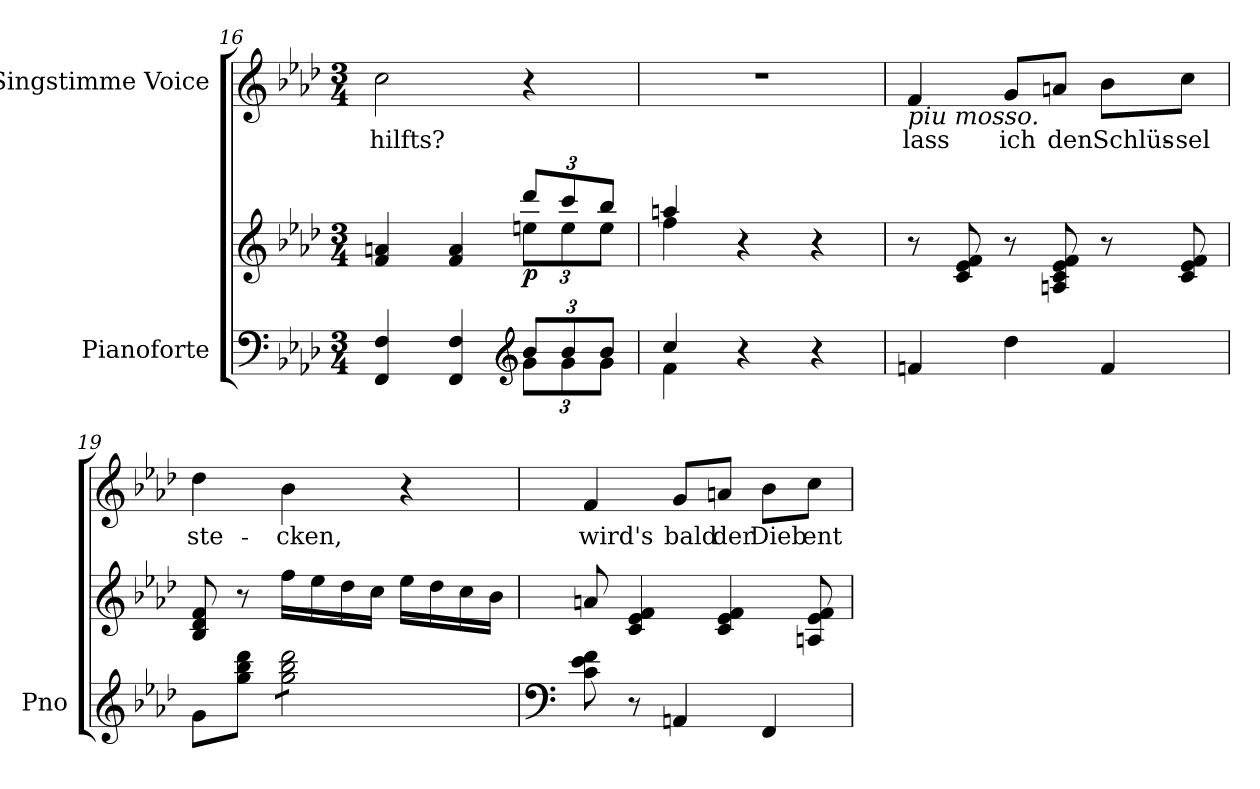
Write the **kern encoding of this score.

**kern	**kern	**dynam	**kern	**text
*part2	*part2	*part2	*part1	*part1
*staff3	*staff2	*staff2/3	*staff1	*staff1
*I"Pianoforte	*	*	*I"Singstimme Voice	*
*I'Pno	*	*	*	*
*clefF4	*clefG2	*	*clefG2	*
*k[b-e-a-d-]	*k[b-e-a-d-]	*	*k[b-e-a-d-]	*
*M3/4	*M3/4	*	*M3/4	*
=16	=16	=16	=16	=16
*^	*^	*	*	*
!	!	!	!	!	!	!LO:LY:b
4FF/ 4F/	2ryy	4f/ 4an/	2ryy	.	2cc\	hilfts?
4FF/ 4F/	.	4f/ 4a/	.	.	.	.
*clefG2	*	*	*	*	*	*
*Xbrackettup	*brackettup	*Xbrackettup	*brackettup	*	*	*
!	!	!	!	!LO:DY:b	!	!
12b-/L	12g\L	12ddd-/L	12een\L	p	4r	.
12b-/	12g\	12ccc/	12ee\	.	.	.
12b-/J	12g\J	12bb-/J	12ee\J	.	.	.
=17	=17	=17	=17	=17	=17	=17
4cc/	4f\	4aan/	4ff\	.	2.r	.
4r	2ryy	4r	2ryy	.	.	.
4r	.	4r	.	.	.	.
*v	*v	*	*	*	*	*
*	*v	*v	*	*	*
=18	=18	=18	=18	=18
!	!	!	!LO:TX:b:i:t=piu mosso.	!
!	!	!	!	!LO:LY:b
4fn/	8r	.	4f/	lass
.	8c/ 8e-/ 8f/	.	.	.
!	!	!	!	!LO:LY:b
4dd-\	8r	.	8g/L	ich
!	!	!	!	!LO:LY:b
.	8An/ 8c/ 8e-/ 8f/	.	8an/J	den
!	!	!	!	!LO:LY:b
4f/	8r	.	8b-\L	Schlüs-
!	!	!	!	!LO:LY:b
.	8c/ 8e-/ 8f/	.	8cc\J	-sel
=19	=19	=19	=19	=19
!	!	!	!	!LO:LY:b
8g\L	8B-/ 8d-/ 8f/	.	4dd-\	ste-
8gg\ 8bb-\ 8ddd-\J	8r	.	.	.
!	!	!	!	!LO:LY:b
*tremolo	*	*	*	*
8gg\ 8bb-\ 8ddd-\L	16ff\LL	.	4b-\	-cken,
.	16ee-\	.	.	.
8gg\ 8bb-\ 8ddd-\	16dd-\	.	.	.
.	16cc\JJ	.	.	.
8gg\ 8bb-\ 8ddd-\	16ee-\LL	.	4r	.
.	16dd-\	.	.	.
8gg\ 8bb-\ 8ddd-\J	16cc\	.	.	.
*Xtremolo	*	*	*	*
.	16b-\JJ	.	.	.
!!LO:LB:g=z
=20	=20	=20	=20	=20
*clefF4	*	*	*	*
!	!	!	!	!LO:LY:b
8c\ 8e-\ 8f\	8an/	.	4f/	wird's
8r	4c/ 4e-/ 4f/	.	.	.
!	!	!	!	!LO:LY:b
4AAn/	.	.	8g/L	bald
!	!	!	!	!LO:LY:b
.	4c/ 4e-/ 4f/	.	8an/J	der
!	!	!	!	!LO:LY:b
4FF/	.	.	8b-\L	Dieb
!	!	!	!	!LO:LY:b
.	8An/ 8e-/ 8f/	.	8cc\J	ent-
=	=	=	=	=
*-	*-	*-	*-	*-
